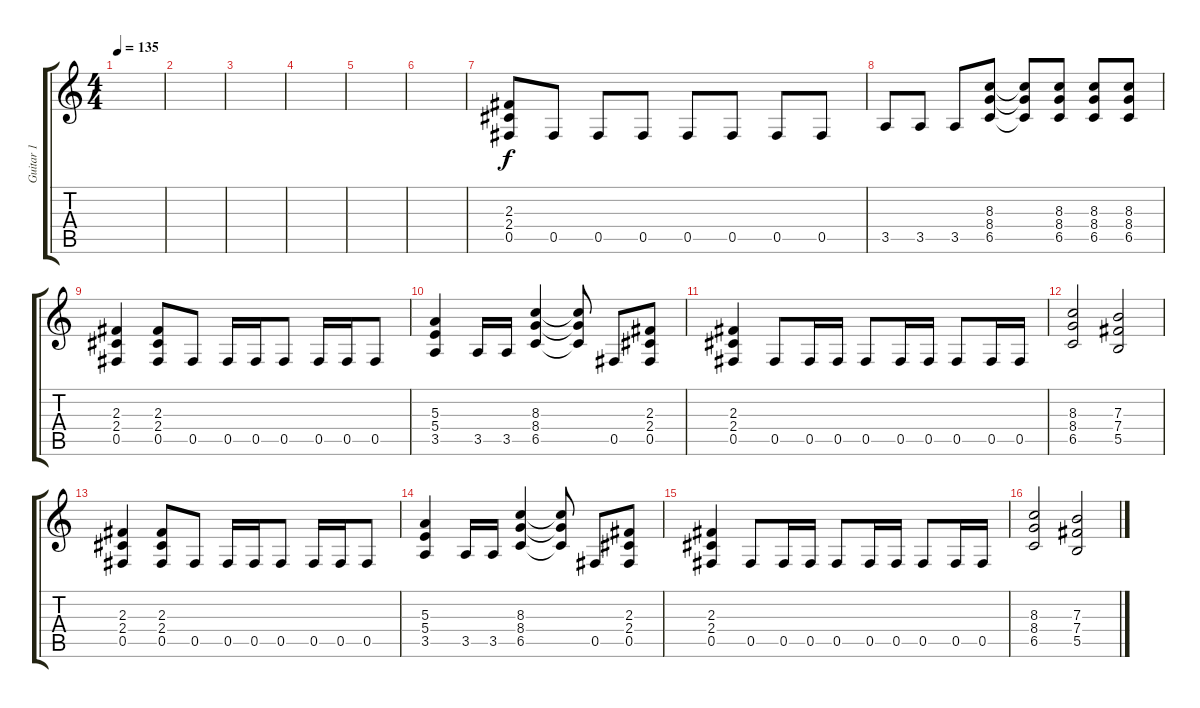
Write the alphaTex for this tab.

\track ("Guitar 1" "Guitar 1") {instrument distortionguitar}
\staff {score tabs}
\tuning (Db4 A3 E3 B2 Gb2 Db2) {hide}
\ts (4 4)
\tempo 135
\clef g2
\ks c
|
|
|
|
|
|
(2.3 2.4 0.5).8 0.5.8 0.5.8 0.5.8 0.5.8 0.5.8 0.5.8 0.5.8 |
3.5.8 3.5.8 3.5.8 (8.3 8.4 6.5).8 (8.3{t} 8.4{t} 6.5{t}).8 (8.3 8.4 6.5).8 (8.3 8.4 6.5).8 (8.3 8.4 6.5).8 |
(2.3 2.4 0.5).4 (2.3 2.4 0.5).8 0.5.8 0.5.16 0.5.16 0.5.8 0.5.16 0.5.16 0.5.8 |
(5.3 5.4 3.5).4 3.5.16 3.5.16 (8.3 8.4 6.5).4 (8.3{t} 8.4{t} 6.5{t}).8 0.5.8 (2.3 2.4 0.5).8 |
(2.3 2.4 0.5).4 0.5.8 0.5.16 0.5.16 0.5.8 0.5.16 0.5.16 0.5.8 0.5.16 0.5.16 |
(8.3 8.4 6.5).2 (7.3 7.4 5.5).2 |
(2.3 2.4 0.5).4 (2.3 2.4 0.5).8 0.5.8 0.5.16 0.5.16 0.5.8 0.5.16 0.5.16 0.5.8 |
(5.3 5.4 3.5).4 3.5.16 3.5.16 (8.3 8.4 6.5).4 (8.3{t} 8.4{t} 6.5{t}).8 0.5.8 (2.3 2.4 0.5).8 |
(2.3 2.4 0.5).4 0.5.8 0.5.16 0.5.16 0.5.8 0.5.16 0.5.16 0.5.8 0.5.16 0.5.16 |
(8.3 8.4 6.5).2 (7.3 7.4 5.5).2
